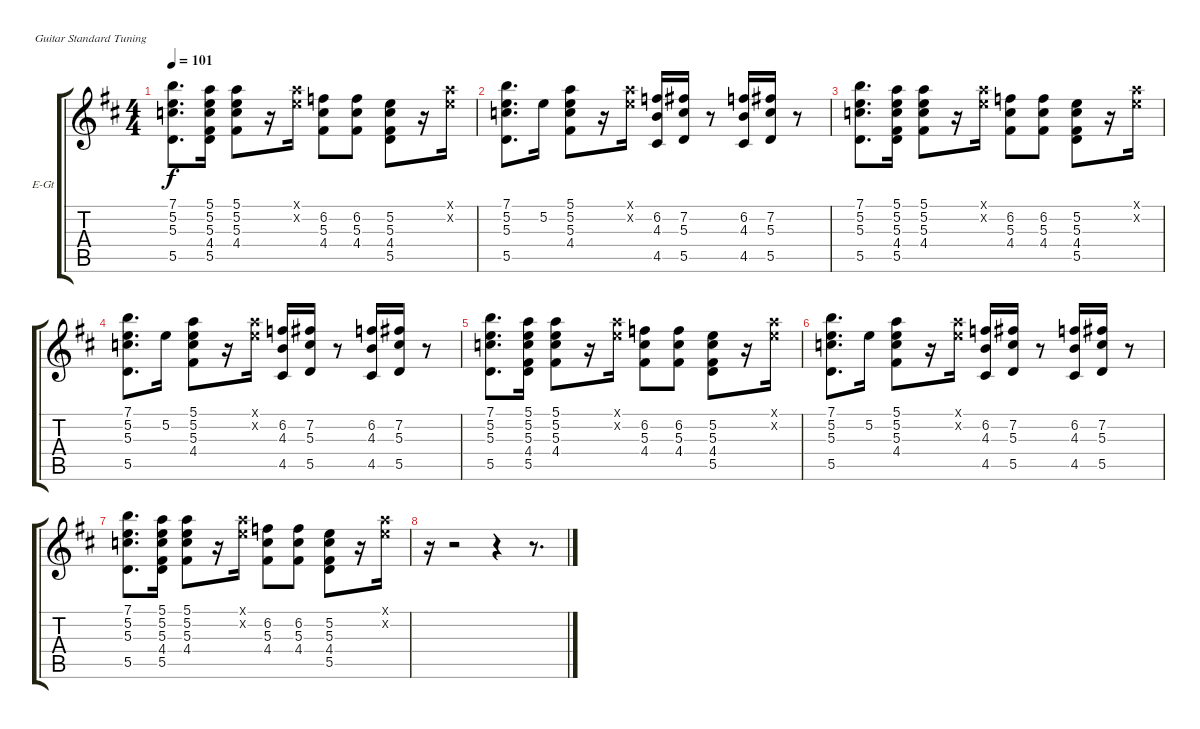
\bracketExtendMode groupsimilarinstruments
\firstSystemTrackNameOrientation horizontal
\otherSystemsTrackNameOrientation horizontal
\track ("Guitar 1" "E-Gt") {instrument electricguitarclean}
\staff {score tabs}
\tuning (E4 B3 G3 D3 A2 E2)
\ts (4 4)
\tempo 101
\clef g2
\ks d
(7.1 5.2 5.3 5.5).8{d dy f} (5.1 5.2 5.3 4.4 5.5).16 (5.1 5.2 5.3 4.4).8 r.16 (5.1{x} 5.2{x}).16 (6.2 5.3 4.4).8 (6.2 5.3 4.4).8 (5.2 5.3 4.4 5.5).8 r.16 (5.1{x} 5.2{x}).16 |
(7.1 5.2 5.3 5.5).8{d} 5.2.16 (5.1 5.2 5.3 4.4).8 r.16 (5.1{x} 5.2{x}).16 (6.2 4.3 4.5).16 (7.2 5.3 5.5).16 r.8 (6.2 4.3 4.5).16 (7.2 5.3 5.5).16 r.8 |
(7.1 5.2 5.3 5.5).8{d} (5.1 5.2 5.3 4.4 5.5).16 (5.1 5.2 5.3 4.4).8 r.16 (5.1{x} 5.2{x}).16 (6.2 5.3 4.4).8 (6.2 5.3 4.4).8 (5.2 5.3 4.4 5.5).8 r.16 (5.1{x} 5.2{x}).16 |
(7.1 5.2 5.3 5.5).8{d} 5.2.16 (5.1 5.2 5.3 4.4).8 r.16 (5.1{x} 5.2{x}).16 (6.2 4.3 4.5).16 (7.2 5.3 5.5).16 r.8 (6.2 4.3 4.5).16 (7.2 5.3 5.5).16 r.8 |
(7.1 5.2 5.3 5.5).8{d} (5.1 5.2 5.3 4.4 5.5).16 (5.1 5.2 5.3 4.4).8 r.16 (5.1{x} 5.2{x}).16 (6.2 5.3 4.4).8 (6.2 5.3 4.4).8 (5.2 5.3 4.4 5.5).8 r.16 (5.1{x} 5.2{x}).16 |
(7.1 5.2 5.3 5.5).8{d} 5.2.16 (5.1 5.2 5.3 4.4).8 r.16 (5.1{x} 5.2{x}).16 (6.2 4.3 4.5).16 (7.2 5.3 5.5).16 r.8 (6.2 4.3 4.5).16 (7.2 5.3 5.5).16 r.8 |
(7.1 5.2 5.3 5.5).8{d} (5.1 5.2 5.3 4.4 5.5).16 (5.1 5.2 5.3 4.4).8 r.16 (5.1{x} 5.2{x}).16 (6.2 5.3 4.4).8 (6.2 5.3 4.4).8 (5.2 5.3 4.4 5.5).8 r.16 (5.1{x} 5.2{x}).16 |
r.16 r.2 r.4 r.8{d}
